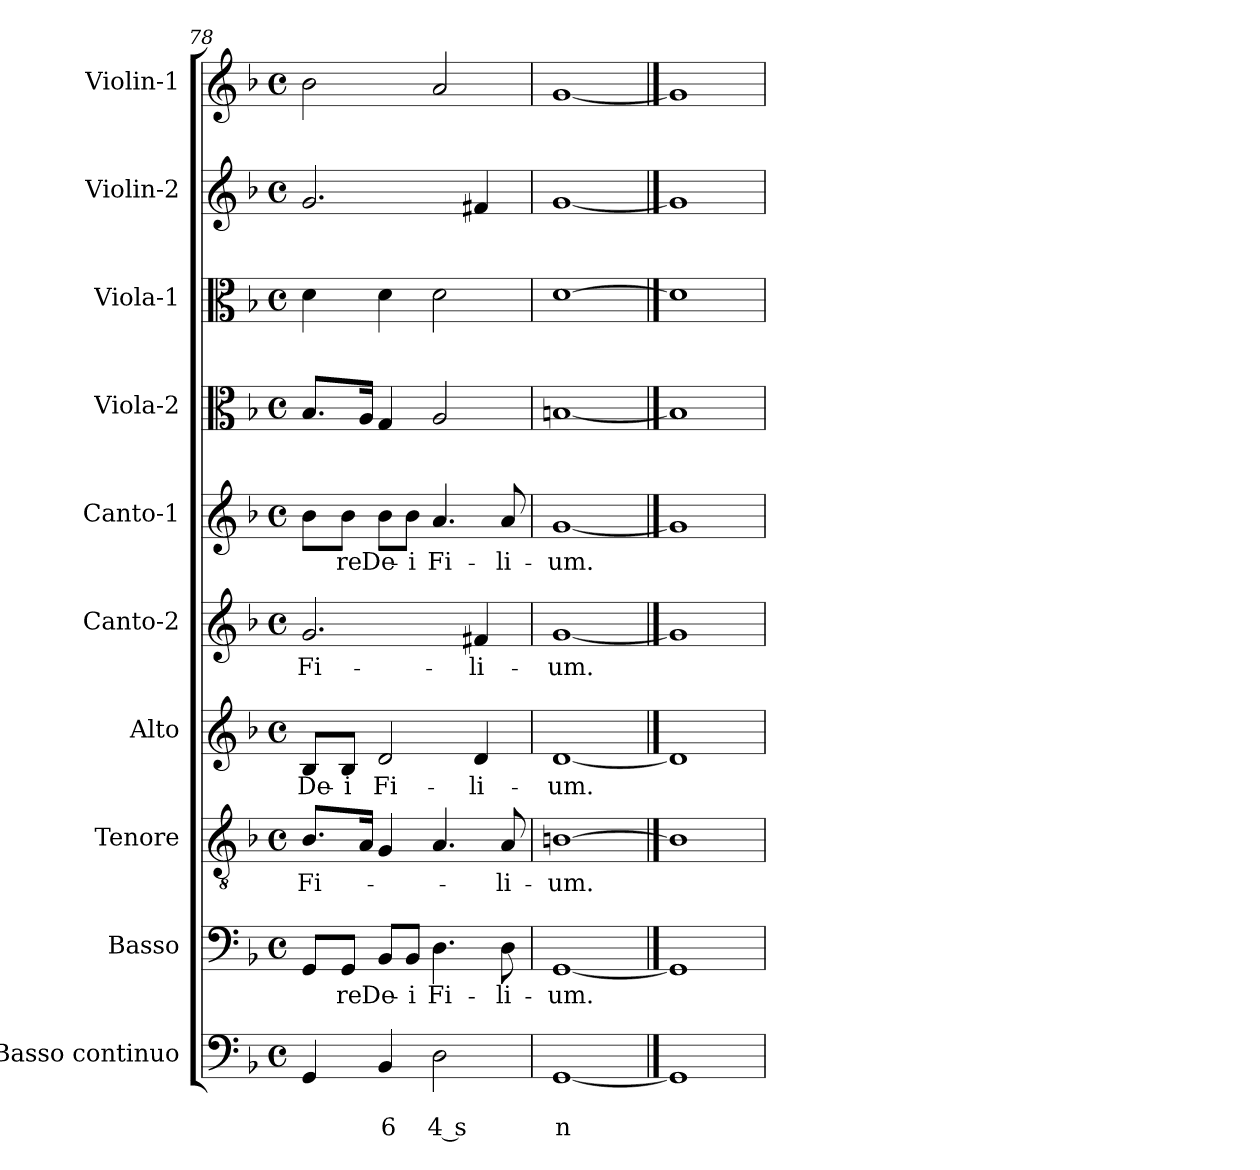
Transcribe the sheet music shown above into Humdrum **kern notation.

**kern	**text	**text	**kern	**text	**kern	**text	**kern	**text	**kern	**text	**kern	**text	**kern	**kern	**kern	**kern
*part10	*part10	*part10	*part9	*part9	*part8	*part8	*part7	*part7	*part6	*part6	*part5	*part5	*part4	*part3	*part2	*part1
*staff10	*staff10	*staff10	*staff9	*staff9	*staff8	*staff8	*staff7	*staff7	*staff6	*staff6	*staff5	*staff5	*staff4	*staff3	*staff2	*staff1
*I"Basso continuo	*	*	*I"Basso	*	*I"Tenore	*	*I"Alto	*	*I"Canto-2	*	*I"Canto-1	*	*I"Viola-2	*I"Viola-1	*I"Violin-2	*I"Violin-1
*	*	*	*I'B	*	*I'T	*	*I'A	*	*I'C2	*	*I'C1	*	*I'Va2	*I'Va1	*I'Vi2	*I'Vi1
*clefF4	*	*	*clefF4	*	*clefGv2	*	*clefG2	*	*clefG2	*	*clefG2	*	*clefC3	*clefC3	*clefG2	*clefG2
*k[b-]	*	*	*k[b-]	*	*k[b-]	*	*k[b-]	*	*k[b-]	*	*k[b-]	*	*k[b-]	*k[b-]	*k[b-]	*k[b-]
*F:	*	*	*F:	*	*F:	*	*F:	*	*F:	*	*F:	*	*F:	*F:	*F:	*F:
*M4/4	*	*	*M4/4	*	*M4/4	*	*M4/4	*	*M4/4	*	*M4/4	*	*M4/4	*M4/4	*M4/4	*M4/4
*met(c)	*	*	*met(c)	*	*met(c)	*	*met(c)	*	*met(c)	*	*met(c)	*	*met(c)	*met(c)	*met(c)	*met(c)
=78	=78	=78	=78	=78	=78	=78	=78	=78	=78	=78	=78	=78	=78	=78	=78	=78
!	!	!	!	!	!	!LO:LY:b	!	!LO:LY:b	!	!LO:LY:b	!	!	!	!	!	!
4GG/	.	.	8GG/L	.	8.B-/L	Fi-	8B-/L	De-	2.g/	Fi-	8b-\L	.	8.B-/L	4d\	2.g/	2b-\
!	!	!	!	!LO:LY:b	!	!	!	!LO:LY:b	!	!	!	!LO:LY:b	!	!	!	!
.	.	.	8GG/J	-re	.	.	8B-/J	-i	.	.	8b-\J	-re	.	.	.	.
.	.	.	.	.	16A/Jk	.	.	.	.	.	.	.	16A/Jk	.	.	.
!	!	!LO:LY:b	!	!LO:LY:b	!	!	!	!LO:LY:b	!	!	!	!LO:LY:b	!	!	!	!
4BB-/	.	6	8BB-/L	De-	4G/	.	2d/	Fi-	.	.	8b-\L	De-	4G/	4d\	.	.
!	!	!	!	!LO:LY:b	!	!	!	!	!	!	!	!LO:LY:b	!	!	!	!
.	.	.	8BB-/J	-i	.	.	.	.	.	.	8b-\J	-i	.	.	.	.
!	!	!LO:LY:b	!	!LO:LY:b	!	!	!	!	!	!	!	!LO:LY:b	!	!	!	!
2D\	.	4 s	4.D\	Fi-	4.A/	.	.	.	.	.	4.a/	Fi-	2A/	2d\	.	2a/
!	!	!	!	!	!	!	!	!LO:LY:b	!	!LO:LY:b	!	!	!	!	!	!
.	.	.	.	.	.	.	4d/	-li-	4f#X/	-li-	.	.	.	.	4f#X/	.
!	!	!	!	!LO:LY:b	!	!LO:LY:b	!	!	!	!	!	!LO:LY:b	!	!	!	!
.	.	.	8D\	-li-	8A/	-li-	.	.	.	.	8a/	-li-	.	.	.	.
=79	=79	=79	=79	=79	=79	=79	=79	=79	=79	=79	=79	=79	=79	=79	=79	=79
!	!	!LO:LY:b	!	!LO:LY:b	!	!LO:LY:b	!	!LO:LY:b	!	!LO:LY:b	!	!LO:LY:b	!	!	!	!
[1GG	.	n	[1GG	-um.	[1Bn	-um.	[1d	-um.	[1g	-um.	[1g	-um.	[1Bn	[1d	[1g	[1g
==80	==80	==80	==80	==80	==80	==80	==80	==80	==80	==80	==80	==80	==80	==80	==80	==80
1GG]	.	.	1GG]	.	1B]	.	1d]	.	1g]	.	1g]	.	1B]	1d]	1g]	1g]
=	=	=	=	=	=	=	=	=	=	=	=	=	=	=	=	=
*-	*-	*-	*-	*-	*-	*-	*-	*-	*-	*-	*-	*-	*-	*-	*-	*-
